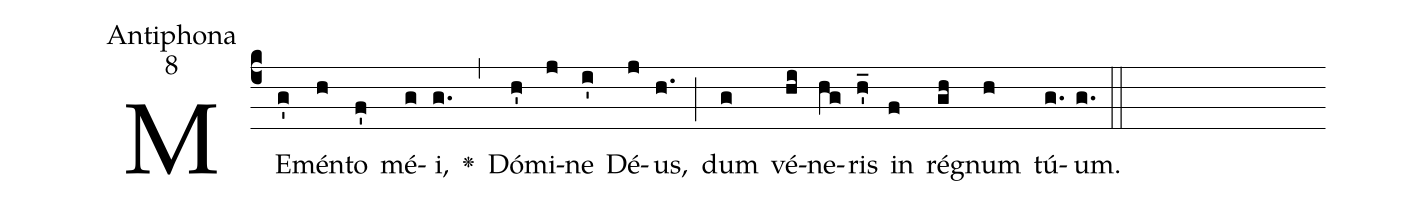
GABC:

office-part:Antiphona;
mode:8;
%%
(c4)
ME(g')mén(h)to(f') mé(g)i,(g.) <v>\greheightstar</v>(,)
Dó(h')mi(j)ne(i') Dé(j)us,(h.) (;)
dum(g) vé(hi)ne(hg)ris(h'_) in(f) ré(gh)gnum(h) tú(g.)um.(g.) (::)
